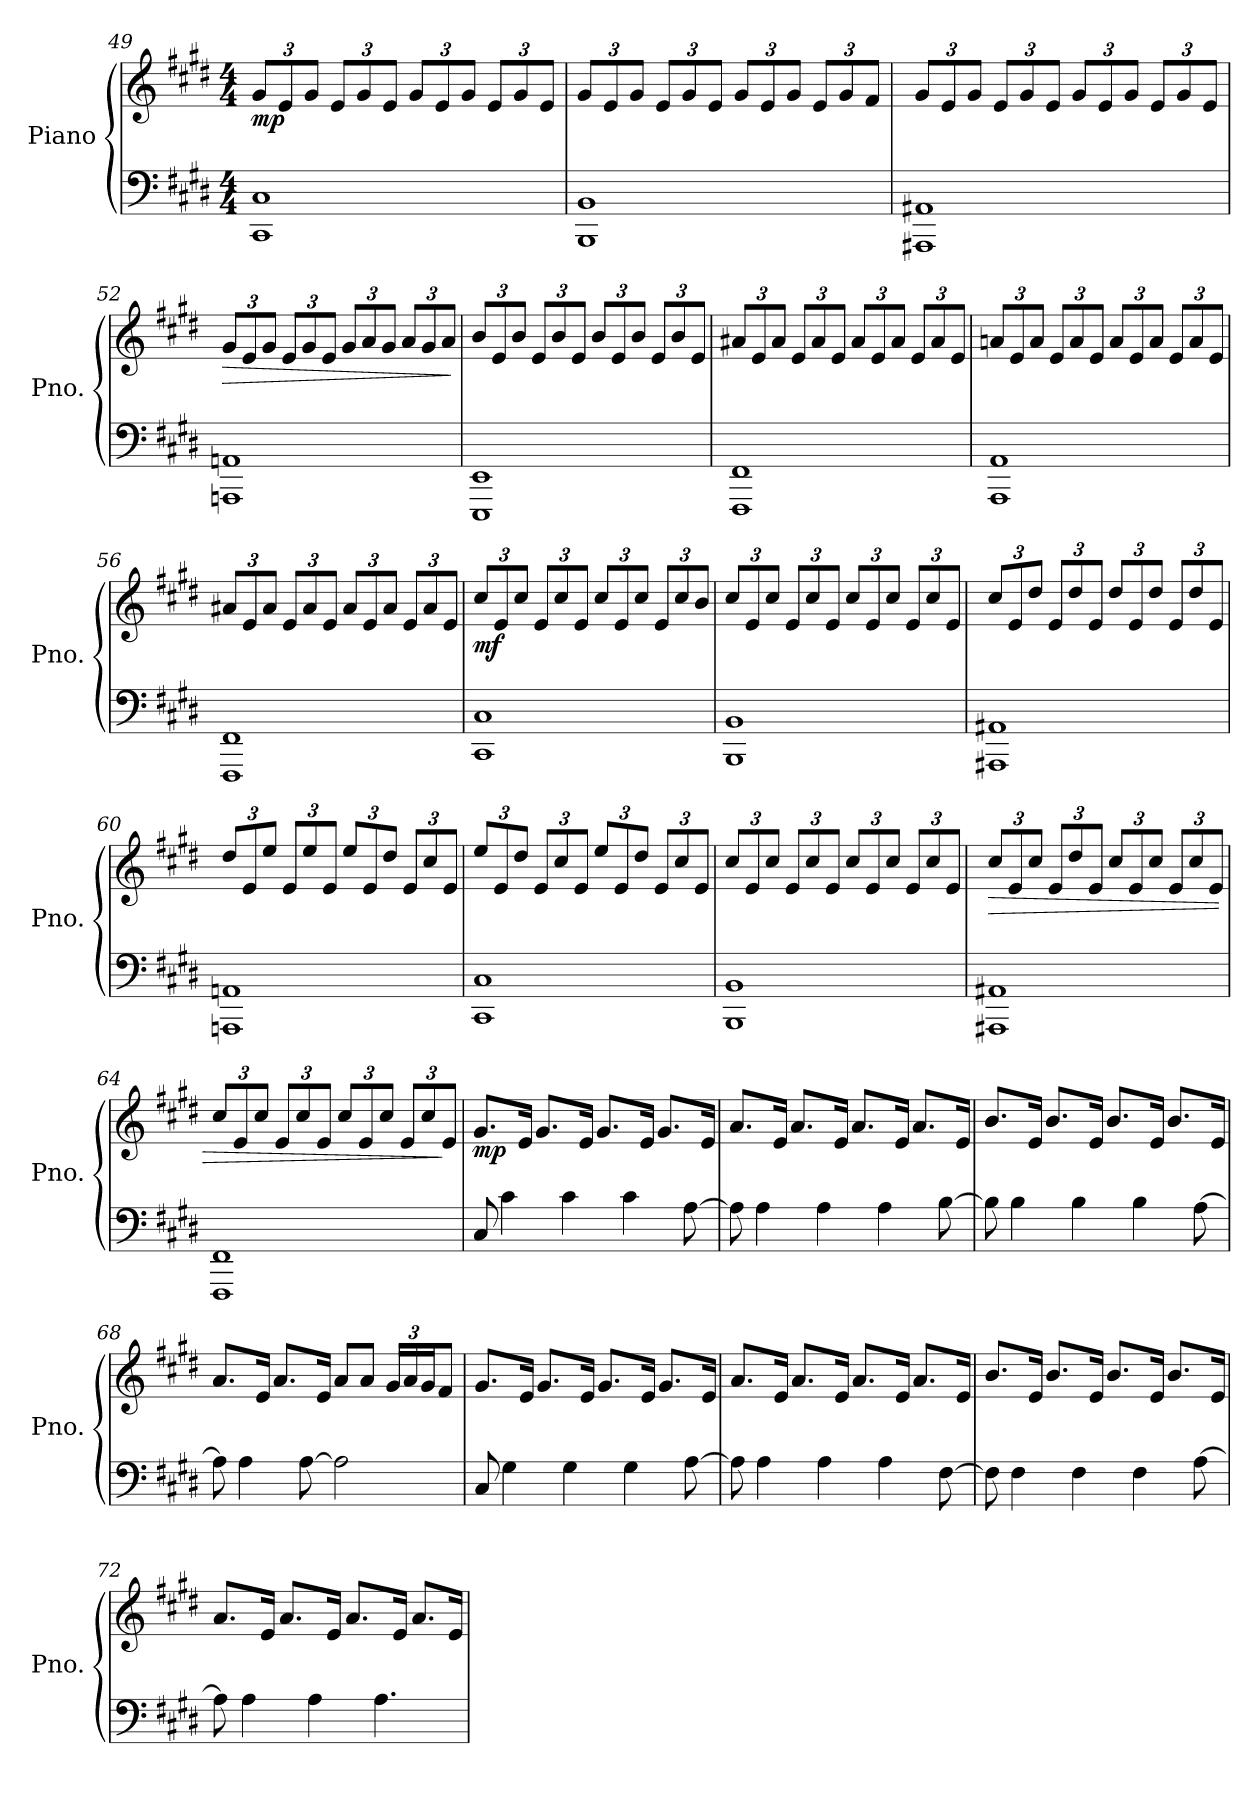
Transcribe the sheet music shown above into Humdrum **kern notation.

**kern	**kern	**dynam
*part1	*part1	*part1
*staff2	*staff1	*staff1/2
*I"Piano	*	*
*I'Pno.	*	*
*clefF4	*clefG2	*
*k[f#c#g#d#]	*k[f#c#g#d#]	*
*M4/4	*M4/4	*
*	*Xbrackettup	*
=49	=49	=49
!	!	!LO:DY:b
1CC# 1C#	12g#/L	mp
.	12e/	.
.	12g#/J	.
.	12e/L	.
.	12g#/	.
.	12e/J	.
.	12g#/L	.
.	12e/	.
.	12g#/J	.
.	12e/L	.
.	12g#/	.
.	12e/J	.
=50	=50	=50
1BBB 1BB	12g#/L	.
.	12e/	.
.	12g#/J	.
.	12e/L	.
.	12g#/	.
.	12e/J	.
.	12g#/L	.
.	12e/	.
.	12g#/J	.
.	12e/L	.
.	12g#/	.
.	12f#/J	.
=51	=51	=51
1AAA#X 1AA#X	12g#/L	.
.	12e/	.
.	12g#/J	.
.	12e/L	.
.	12g#/	.
.	12e/J	.
.	12g#/L	.
.	12e/	.
.	12g#/J	.
.	12e/L	.
.	12g#/	.
.	12e/J	.
!!LO:LB:g=z
=52	=52	=52
!	!	!LO:HP:b
1AAAn 1AAn	12g#/L	>
.	12e/	.
.	12g#/J	.
.	12e/L	.
.	12g#/	.
.	12e/J	.
.	12g#/L	.
.	12a/	.
.	12g#/J	.
.	12a/L	.
.	12g#/	.
.	12a/J	.
.	.	]
=53	=53	=53
1EEE 1EE	12b/L	.
.	12e/	.
.	12b/J	.
.	12e/L	.
.	12b/	.
.	12e/J	.
.	12b/L	.
.	12e/	.
.	12b/J	.
.	12e/L	.
.	12b/	.
.	12e/J	.
=54	=54	=54
1FFF# 1FF#	12a#X/L	.
.	12e/	.
.	12a#/J	.
.	12e/L	.
.	12a#/	.
.	12e/J	.
.	12a#/L	.
.	12e/	.
.	12a#/J	.
.	12e/L	.
.	12a#/	.
.	12e/J	.
=55	=55	=55
1AAA 1AA	12an/L	.
.	12e/	.
.	12a/J	.
.	12e/L	.
.	12a/	.
.	12e/J	.
.	12a/L	.
.	12e/	.
.	12a/J	.
.	12e/L	.
.	12a/	.
.	12e/J	.
=56	=56	=56
1FFF# 1FF#	12a#X/L	.
.	12e/	.
.	12a#/J	.
.	12e/L	.
.	12a#/	.
.	12e/J	.
.	12a#/L	.
.	12e/	.
.	12a#/J	.
.	12e/L	.
.	12a#/	.
.	12e/J	.
!!LO:LB:g=z
=57	=57	=57
!	!	!LO:DY:b
1CC# 1C#	12cc#/L	mf
.	12e/	.
.	12cc#/J	.
.	12e/L	.
.	12cc#/	.
.	12e/J	.
.	12cc#/L	.
.	12e/	.
.	12cc#/J	.
.	12e/L	.
.	12cc#/	.
.	12b/J	.
=58	=58	=58
1BBB 1BB	12cc#/L	.
.	12e/	.
.	12cc#/J	.
.	12e/L	.
.	12cc#/	.
.	12e/J	.
.	12cc#/L	.
.	12e/	.
.	12cc#/J	.
.	12e/L	.
.	12cc#/	.
.	12e/J	.
=59	=59	=59
1AAA#X 1AA#X	12cc#/L	.
.	12e/	.
.	12dd#/J	.
.	12e/L	.
.	12dd#/	.
.	12e/J	.
.	12dd#/L	.
.	12e/	.
.	12dd#/J	.
.	12e/L	.
.	12dd#/	.
.	12e/J	.
=60	=60	=60
1AAAn 1AAn	12dd#/L	.
.	12e/	.
.	12ee/J	.
.	12e/L	.
.	12ee/	.
.	12e/J	.
.	12ee/L	.
.	12e/	.
.	12dd#/J	.
.	12e/L	.
.	12cc#/	.
.	12e/J	.
=61	=61	=61
1CC# 1C#	12ee/L	.
.	12e/	.
.	12dd#/J	.
.	12e/L	.
.	12cc#/	.
.	12e/J	.
.	12ee/L	.
.	12e/	.
.	12dd#/J	.
.	12e/L	.
.	12cc#/	.
.	12e/J	.
!!LO:LB:g=z
=62	=62	=62
1BBB 1BB	12cc#/L	.
.	12e/	.
.	12cc#/J	.
.	12e/L	.
.	12cc#/	.
.	12e/J	.
.	12cc#/L	.
.	12e/	.
.	12cc#/J	.
.	12e/L	.
.	12cc#/	.
.	12e/J	.
=63	=63	=63
!	!	!LO:HP:b
1AAA#X 1AA#X	12cc#/L	>
.	12e/	.
.	12cc#/J	.
.	12e/L	.
.	12dd#/	.
.	12e/J	.
.	12cc#/L	.
.	12e/	.
.	12cc#/J	.
.	12e/L	.
.	12cc#/	.
.	12e/J	.
=64	=64	=64
1FFF# 1FF#	12cc#/L	.
.	12e/	.
.	12cc#/J	.
.	12e/L	.
.	12cc#/	.
.	12e/J	.
.	12cc#/L	.
.	12e/	.
.	12cc#/J	.
.	12e/L	.
.	12cc#/	.
.	12e/J	]
=65	=65	=65
!	!	!LO:DY:b
8C#/	8.g#/L	mp
4c#\	.	.
.	16e/Jk	.
.	8.g#/L	.
4c#\	.	.
.	16e/Jk	.
.	8.g#/L	.
4c#\	.	.
.	16e/Jk	.
.	8.g#/L	.
[8A\	.	.
.	16e/Jk	.
=66	=66	=66
8A\]	8.a/L	.
4A\	.	.
.	16e/Jk	.
.	8.a/L	.
4A\	.	.
.	16e/Jk	.
.	8.a/L	.
4A\	.	.
.	16e/Jk	.
.	8.a/L	.
[8B\	.	.
.	16e/Jk	.
!!LO:LB:g=z
=67	=67	=67
8B\]	8.b/L	.
4B\	.	.
.	16e/Jk	.
.	8.b/L	.
4B\	.	.
.	16e/Jk	.
.	8.b/L	.
4B\	.	.
.	16e/Jk	.
.	8.b/L	.
[8A\	.	.
.	16e/Jk	.
=68	=68	=68
8A\]	8.a/L	.
4A\	.	.
.	16e/Jk	.
.	8.a/L	.
[8A\	.	.
.	16e/Jk	.
2A\]	8a/L	.
.	8a/J	.
.	24g#/LL	.
.	24a/	.
.	24g#/J	.
.	8f#/J	.
=69	=69	=69
8C#/	8.g#/L	.
4G#\	.	.
.	16e/Jk	.
.	8.g#/L	.
4G#\	.	.
.	16e/Jk	.
.	8.g#/L	.
4G#\	.	.
.	16e/Jk	.
.	8.g#/L	.
[8A\	.	.
.	16e/Jk	.
=70	=70	=70
8A\]	8.a/L	.
4A\	.	.
.	16e/Jk	.
.	8.a/L	.
4A\	.	.
.	16e/Jk	.
.	8.a/L	.
4A\	.	.
.	16e/Jk	.
.	8.a/L	.
[8F#\	.	.
.	16e/Jk	.
=71	=71	=71
8F#\]	8.b/L	.
4F#\	.	.
.	16e/Jk	.
.	8.b/L	.
4F#\	.	.
.	16e/Jk	.
.	8.b/L	.
4F#\	.	.
.	16e/Jk	.
.	8.b/L	.
[8A\	.	.
.	16e/Jk	.
!!LO:LB:g=z
=72	=72	=72
8A\]	8.a/L	.
4A\	.	.
.	16e/Jk	.
.	8.a/L	.
4A\	.	.
.	16e/Jk	.
.	8.a/L	.
4.A\	.	.
.	16e/Jk	.
.	8.a/L	.
.	16e/Jk	.
=	=	=
*-	*-	*-
